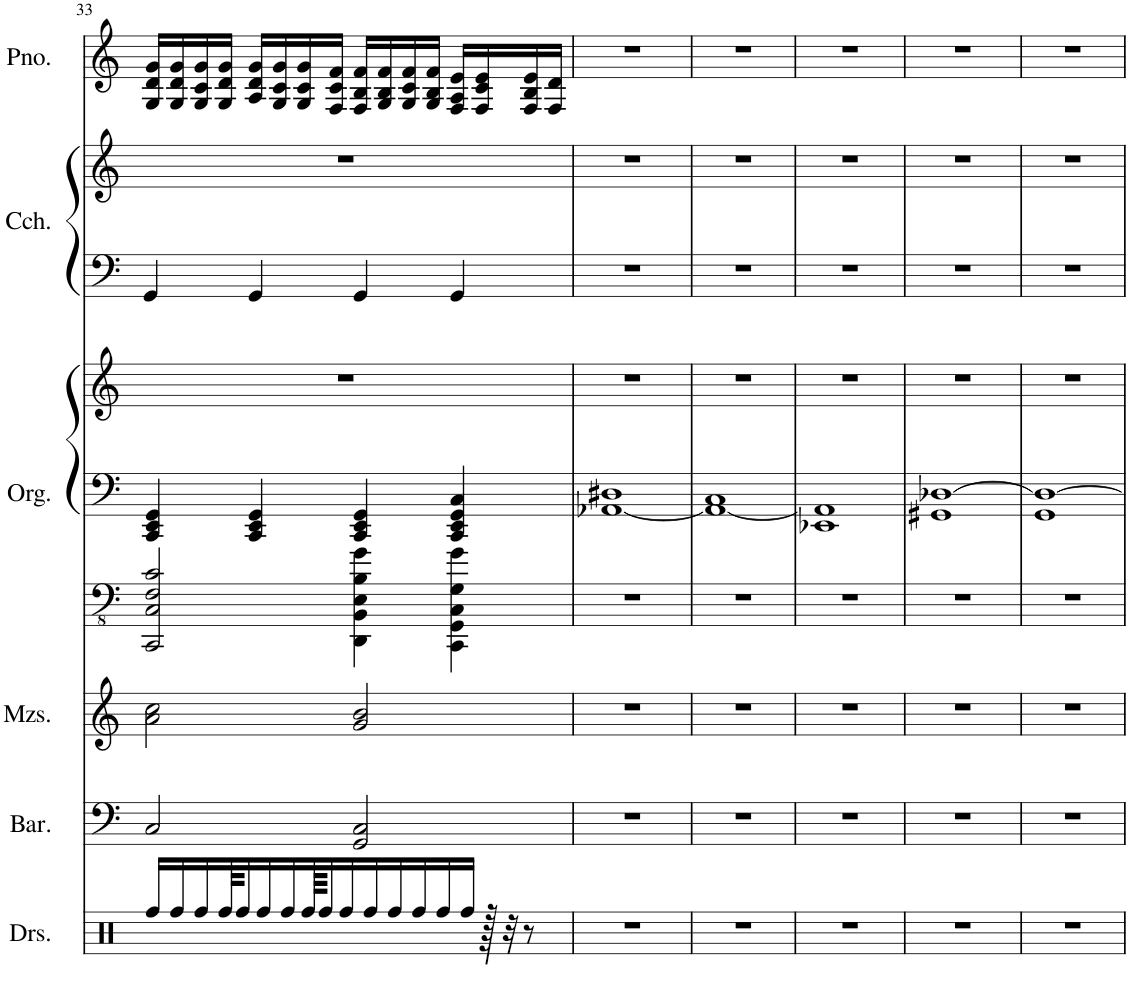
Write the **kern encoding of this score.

**kern	**kern	**kern	**kern	**kern	**kern	**kern	**kern	**kern
*part6	*part5	*part4	*part3	*part3	*part3	*part2	*part2	*part1
*staff9	*staff8	*staff7	*staff6	*staff5	*staff4	*staff3	*staff2	*staff1
*I"Drumset	*I"Baritone	*I"Mezzo-soprano	*I"Pipe Organ	*	*	*I"Clavichord	*	*I"Piano
*I'Drs.	*I'Bar.	*I'Mzs.	*I'Org.	*	*	*I'Cch.	*	*I'Pno.
!!LO:PB:g=z
*clefX	*clefF4	*clefG2	*clefFv4	*clefF4	*clefG2	*clefF4	*clefG2	*clefG2
*k[]	*k[]	*k[]	*k[]	*k[]	*k[]	*k[]	*k[]	*k[]
*M4/4	*M4/4	*M4/4	*M4/4	*M4/4	*M4/4	*M4/4	*M4/4	*M4/4
=33	=33	=33	=33	=33	=33	=33	=33	=33
16Rff/LL	2C/	2a\ 2cc\	2CCC/ 2CC/ 2FF/ 2C/	4CC/ 4EE/ 4GG/	1r	4GG/	1r	16G/ 16d/ 16g/LL
16Rff/	.	.	.	.	.	.	.	16G/ 16d/ 16g/
16Rff/	.	.	.	.	.	.	.	16G/ 16c/ 16g/
64Rff/KK	.	.	.	.	.	.	.	16G/ 16d/ 16g/JJ
16Rff/	.	.	.	.	.	.	.	.
.	.	.	.	4CC/ 4EE/ 4GG/	.	4GG/	.	16A/ 16d/ 16g/LL
16Rff/	.	.	.	.	.	.	.	.
.	.	.	.	.	.	.	.	16G/ 16c/ 16g/
16Rff/	.	.	.	.	.	.	.	.
.	.	.	.	.	.	.	.	16G/ 16c/ 16g/
128Rff/KKK	.	.	.	.	.	.	.	.
16Rff/	.	.	.	.	.	.	.	.
.	.	.	.	.	.	.	.	16F/ 16c/ 16f/JJ
16Rff/	.	.	.	.	.	.	.	.
.	2GG/ 2C/	2g/ 2b/	4DDD\ 4BBB\ 4EE\ 4BB\ 4G\	4CC/ 4EE/ 4GG/	.	4GG/	.	16F/ 16B/ 16f/LL
16Rff/	.	.	.	.	.	.	.	.
.	.	.	.	.	.	.	.	16G/ 16B/ 16f/
16Rff/	.	.	.	.	.	.	.	.
.	.	.	.	.	.	.	.	16G/ 16c/ 16f/
16Rff/	.	.	.	.	.	.	.	.
.	.	.	.	.	.	.	.	16G/ 16B/ 16f/JJ
16Rff/	.	.	.	.	.	.	.	.
.	.	.	4CCC\ 4GGG\ 4CC\ 4GG\ 4G\	4CC/ 4EE/ 4GG/ 4C/	.	4GG/	.	16F/ 16A/ 16e/LL
16Rff/JJ	.	.	.	.	.	.	.	.
.	.	.	.	.	.	.	.	16F/ 16c/ 16e/
128r	.	.	.	.	.	.	.	.
32r	.	.	.	.	.	.	.	.
8r	.	.	.	.	.	.	.	16F/ 16B/ 16e/
.	.	.	.	.	.	.	.	16F/ 16d/JJ
=34	=34	=34	=34	=34	=34	=34	=34	=34
1r	1r	1r	1r	[1AA-X 1D#X	1r	1r	1r	1r
=35	=35	=35	=35	=35	=35	=35	=35	=35
1r	1r	1r	1r	1AA-_ 1C	1r	1r	1r	1r
=36	=36	=36	=36	=36	=36	=36	=36	=36
1r	1r	1r	1r	1EE-X 1AA-]	1r	1r	1r	1r
=37	=37	=37	=37	=37	=37	=37	=37	=37
1r	1r	1r	1r	1GG#X [1D-X	1r	1r	1r	1r
=38	=38	=38	=38	=38	=38	=38	=38	=38
1r	1r	1r	1r	1GG 1D-_	1r	1r	1r	1r
=	=	=	=	=	=	=	=	=
*-	*-	*-	*-	*-	*-	*-	*-	*-
